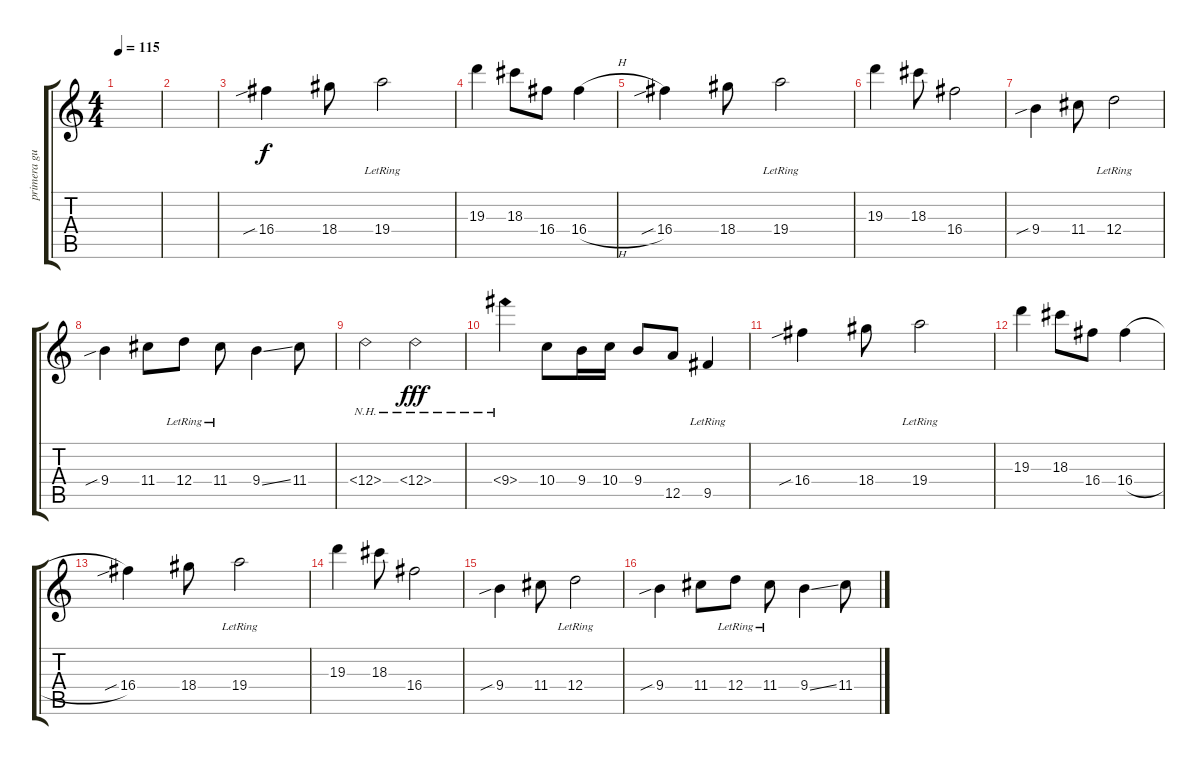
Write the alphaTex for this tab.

\track ("primera guitarra" "primera gu") {instrument overdrivenguitar}
\staff {score tabs}
\tuning (E4 B3 G3 D3 A2 E2) {hide}
\ts (4 4)
\tempo 115
\clef g2
\ks c
|
|
16.4{sib}.4 18.4.8 19.4{lr}.2 |
19.3.4 18.3.8 16.4.8 16.4{h}.4 |
16.4{sib}.4 18.4.8 19.4{lr}.2 |
19.3.4 18.3.8 16.4.2 |
9.4{sib}.4 11.4.8 12.4{lr}.2 |
9.4{sib}.4 11.4.8 12.4{lr}.8 11.4{lr}.8 9.4{ss}.4 11.4.8 |
12.4{nh}.2{dy f} 11.4{nh}.2{dy fff} |
9.4{nh}.4 10.4.8 9.4.16 10.4.16 9.4.8 12.5.8 9.5{lr}.4 |
16.4{sib}.4 18.4.8 19.4{lr}.2 |
19.3.4 18.3.8 16.4.8 16.4{h}.4 |
16.4{sib}.4 18.4.8 19.4{lr}.2 |
19.3.4 18.3.8 16.4.2 |
9.4{sib}.4 11.4.8 12.4{lr}.2 |
9.4{sib}.4 11.4.8 12.4{lr}.8 11.4{lr}.8 9.4{ss}.4 11.4{ss}.8
